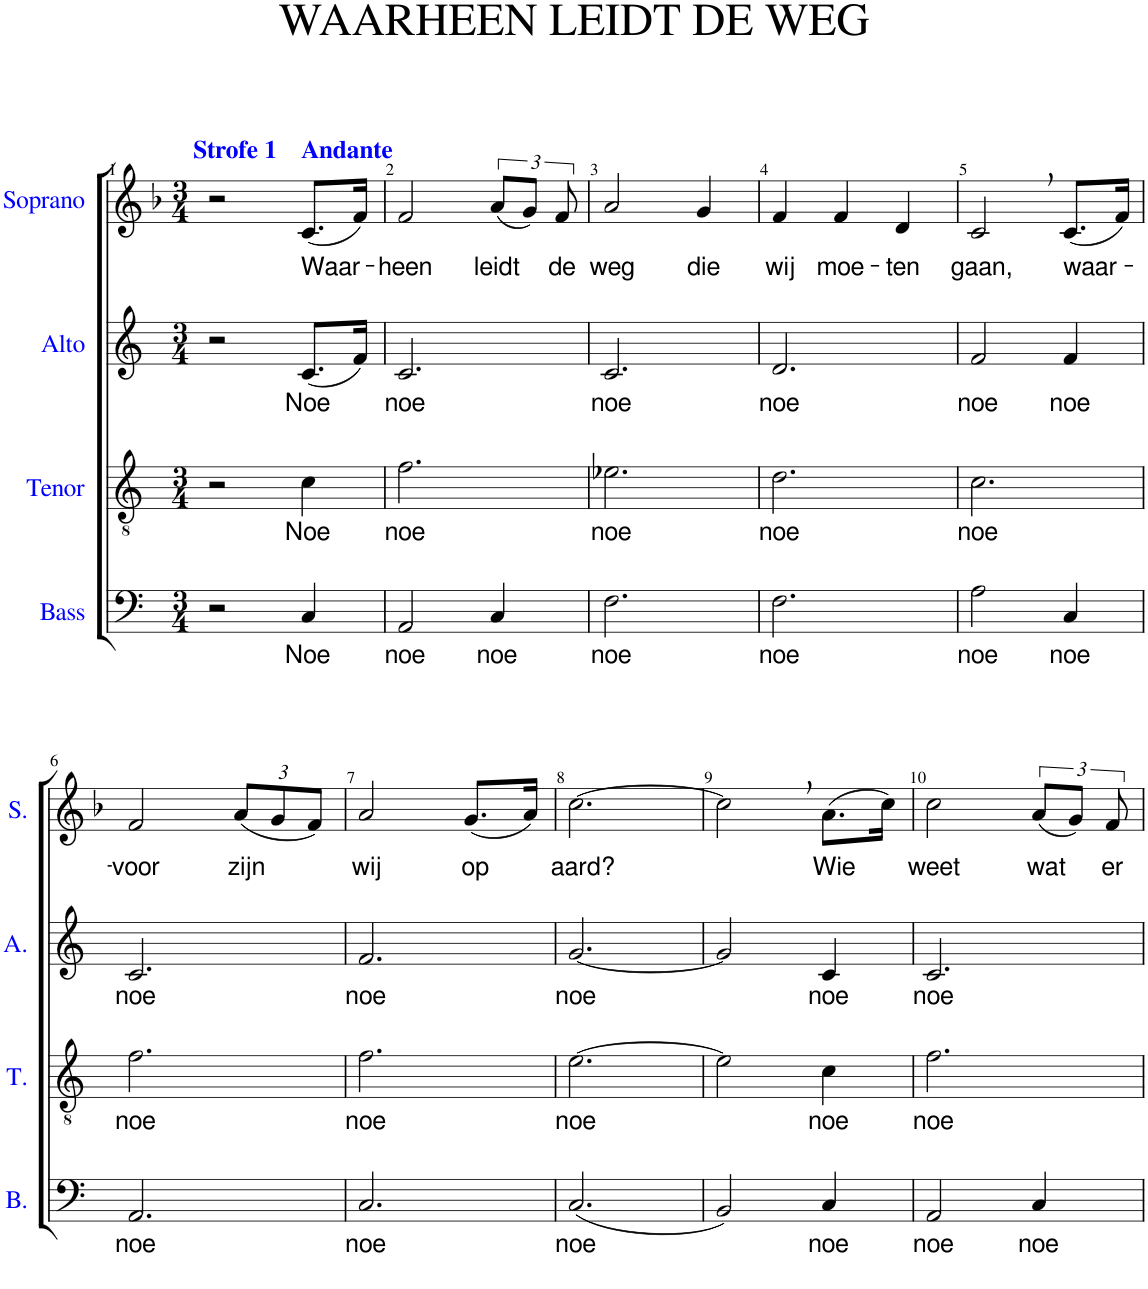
**kern	**text	**kern	**text	**kern	**text	**kern	**text
*part4	*part4	*part3	*part3	*part2	*part2	*part1	*part1
*staff4	*staff4	*staff3	*staff3	*staff2	*staff2	*staff1	*staff1
*I"Bass	*	*I"Tenor	*	*I"Alto	*	*I"Soprano	*
*I'B.	*	*I'T.	*	*I'A.	*	*I'S.	*
*clefF4	*	*clefGv2	*	*clefG2	*	*clefG2	*
*k[]	*	*k[]	*	*k[]	*	*k[b-]	*
*M3/4	*	*M3/4	*	*M3/4	*	*M3/4	*
=1	=1	=1	=1	=1	=1	=1	=1
2r	.	2r	.	2r	.	2r	.
!	!	!	!	!	!	!LO:TX:a:B:color=#0000FF:t=Strofe 1	!
!	!	!	!	!	!	!LO:TX:a:B:color=#0000FF:t=Andante	!
!	!LO:LY:b	!	!LO:LY:b	!	!LO:LY:b	!	!LO:LY:b
4C/	Noe	4c\	Noe	(8.c/L	Noe	(8.c/L	Waar-
.	.	.	.	16f/Jk)	.	16f/Jk)	.
=2	=2	=2	=2	=2	=2	=2	=2
!	!LO:LY:b	!	!LO:LY:b	!	!LO:LY:b	!	!LO:LY:b
2AA/	noe	2.f\	noe	2.c/	noe	2f/	-heen
!	!LO:LY:b	!	!	!	!	!	!LO:LY:b
4C/	noe	.	.	.	.	(12a/L	leidt
.	.	.	.	.	.	12g/J)	.
!	!	!	!	!	!	!	!LO:LY:b
.	.	.	.	.	.	12f/	de
=3	=3	=3	=3	=3	=3	=3	=3
!	!LO:LY:b	!	!LO:LY:b	!	!LO:LY:b	!	!LO:LY:b
2.F\	noe	2.e-X\	noe	2.c/	noe	2a/	weg
!	!	!	!	!	!	!	!LO:LY:b
.	.	.	.	.	.	4g/	die
=4	=4	=4	=4	=4	=4	=4	=4
!	!LO:LY:b	!	!LO:LY:b	!	!LO:LY:b	!	!LO:LY:b
2.F\	noe	2.d\	noe	2.d/	noe	4f/	wij
!	!	!	!	!	!	!	!LO:LY:b
.	.	.	.	.	.	4f/	moe-
!	!	!	!	!	!	!	!LO:LY:b
.	.	.	.	.	.	4d/	-ten
=5	=5	=5	=5	=5	=5	=5	=5
!	!LO:LY:b	!	!LO:LY:b	!	!LO:LY:b	!	!LO:LY:b
2A\	noe	2.c\	noe	2f/	noe	2c,/	gaan,
!	!LO:LY:b	!	!	!	!LO:LY:b	!	!LO:LY:b
4C/	noe	.	.	4f/	noe	(8.c/L	waar-
.	.	.	.	.	.	16f/Jk)	.
!!LO:LB:g=z
=6	=6	=6	=6	=6	=6	=6	=6
!	!LO:LY:b	!	!LO:LY:b	!	!LO:LY:b	!	!LO:LY:b
2.AA/	noe	2.f\	noe	2.c/	noe	2f/	-voor
*	*	*	*	*	*	*Xbrackettup	*
!	!	!	!	!	!	!	!LO:LY:b
.	.	.	.	.	.	(12a/L	zijn
.	.	.	.	.	.	12g/	.
.	.	.	.	.	.	12f/J)	.
=7	=7	=7	=7	=7	=7	=7	=7
!	!LO:LY:b	!	!LO:LY:b	!	!LO:LY:b	!	!LO:LY:b
2.C/	noe	2.f\	noe	2.f/	noe	2a/	wij
!	!	!	!	!	!	!	!LO:LY:b
.	.	.	.	.	.	(8.g/L	op
.	.	.	.	.	.	16a/Jk)	.
=8	=8	=8	=8	=8	=8	=8	=8
!	!LO:LY:b	!	!LO:LY:b	!	!LO:LY:b	!	!LO:LY:b
(2.C/	noe	[2.e\	noe	[2.g/	noe	[2.cc\	aard?
=9	=9	=9	=9	=9	=9	=9	=9
2BB/)	.	2e\]	.	2g/]	.	2cc,\]	.
!	!LO:LY:b	!	!LO:LY:b	!	!LO:LY:b	!	!LO:LY:b
4C/	noe	4c\	noe	4c/	noe	(8.a\L	Wie
.	.	.	.	.	.	16cc\Jk)	.
=10	=10	=10	=10	=10	=10	=10	=10
!	!LO:LY:b	!	!LO:LY:b	!	!LO:LY:b	!	!LO:LY:b
2AA/	noe	2.f\	noe	2.c/	noe	2cc\	weet
!	!LO:LY:b	!	!	!	!	!	!
*	*	*	*	*	*	*brackettup	*
!	!	!	!	!	!	!	!LO:LY:b
4C/	noe	.	.	.	.	(12a/L	wat
.	.	.	.	.	.	12g/J)	.
!	!	!	!	!	!	!	!LO:LY:b
.	.	.	.	.	.	12f/	er
=	=	=	=	=	=	=	=
*-	*-	*-	*-	*-	*-	*-	*-
